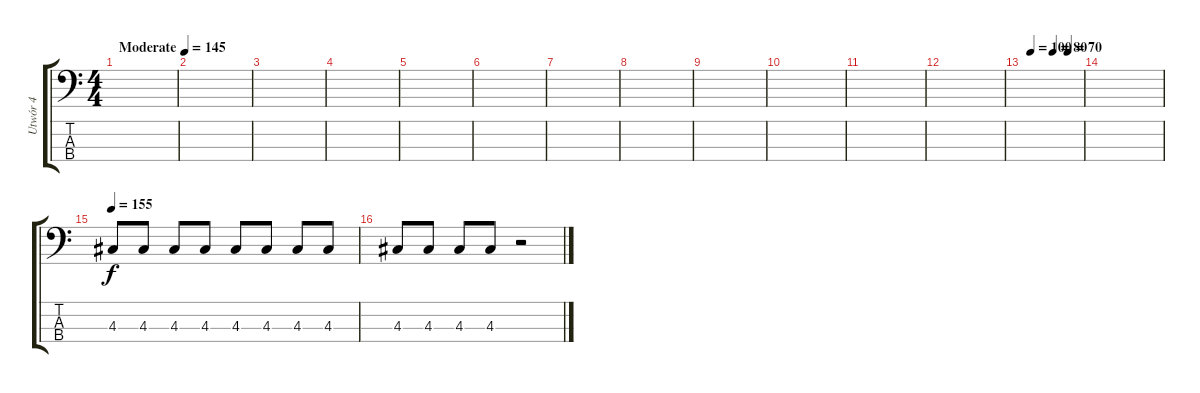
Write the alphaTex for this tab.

\track ("Utwór 4" "Utwór 4") {instrument electricbasspick}
\staff {score tabs}
\tuning (G2 D2 A1 E1) {hide}
\ts (4 4)
\tempo (145 "Moderate")
\clef f4
\ks c
|
|
|
|
|
|
|
|
|
|
|
|
\tempo (100 0.125)
\tempo (80 0.5)
\tempo (70 0.75)
|
|
\tempo 155
4.3.8 4.3.8 4.3.8 4.3.8 4.3.8 4.3.8 4.3.8 4.3.8 |
4.3.8 4.3.8 4.3.8 4.3.8 r.2
